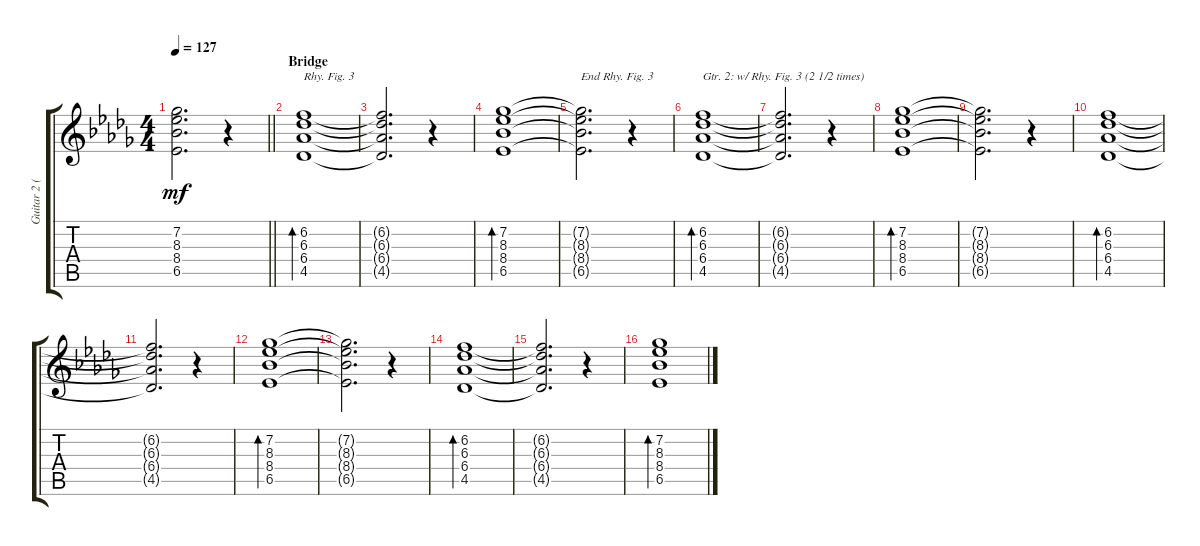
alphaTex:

\track ("Guitar 2 (dist.)" "Guitar 2 (") {instrument distortionguitar}
\staff {score tabs}
\tuning (E4 B3 G3 D3 A2 E2) {hide}
\ts (4 4)
\tempo 127
\clef g2
\barLineRight lightlight
\ks bbminor
(7.2{t} 8.3{t} 8.4{t} 6.5{t}).2{d dy mf} r.4 |
\section ("" "Bridge")
(6.2 6.3 6.4 4.5).1{bd 240 txt "Rhy. Fig. 3"} |
(6.2{t} 6.3{t} 6.4{t} 4.5{t}).2{d} r.4 |
(7.2 8.3 8.4 6.5).1{bd 240} |
(7.2{t} 8.3{t} 8.4{t} 6.5{t}).2{d txt "End Rhy. Fig. 3"} r.4 |
(6.2 6.3 6.4 4.5).1{bd 240 txt "Gtr. 2: w/ Rhy. Fig. 3 (2 1/2 times)"} |
(6.2{t} 6.3{t} 6.4{t} 4.5{t}).2{d} r.4 |
(7.2 8.3 8.4 6.5).1{bd 240} |
(7.2{t} 8.3{t} 8.4{t} 6.5{t}).2{d} r.4 |
(6.2 6.3 6.4 4.5).1{bd 240} |
(6.2{t} 6.3{t} 6.4{t} 4.5{t}).2{d} r.4 |
(7.2 8.3 8.4 6.5).1{bd 240} |
(7.2{t} 8.3{t} 8.4{t} 6.5{t}).2{d} r.4 |
(6.2 6.3 6.4 4.5).1{bd 240} |
(6.2{t} 6.3{t} 6.4{t} 4.5{t}).2{d} r.4 |
(7.2 8.3 8.4 6.5).1{bd 240}
